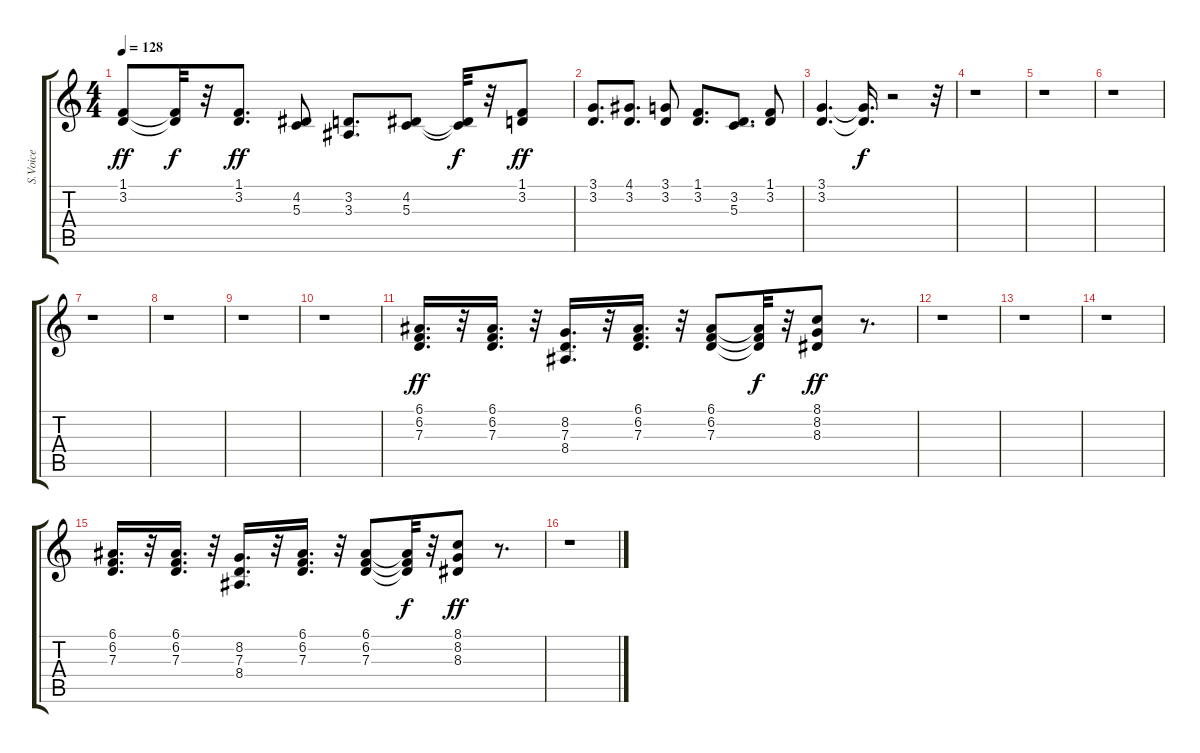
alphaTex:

\track ("S.Voice" "S.Voice") {instrument synthvoice}
\staff {score tabs}
\tuning (E4 B3 G3 D3 A2 E2) {hide}
\ts (4 4)
\tempo 128
\clef g2
\ks c
(1.1 3.2).8{dy ff} (1.1{t} 3.2{t}).32{dy f} r.32 (1.1 3.2).8{d dy ff} (4.2 5.3).8 (3.2 3.3).8{d} (4.2 5.3).8 (4.2{t} 5.3{t}).32{dy f} r.32 (1.1 3.2).8{dy ff} |
(3.1 3.2).8{d} (4.1 3.2).8{d} (3.1 3.2).8 (1.1 3.2).8{d} (3.2 5.3).8{d} (1.1 3.2).8 |
(3.1 3.2).4{d} (3.1{t} 3.2{t}).16{d dy f} r.2 r.32 |
r.1 |
r.1 |
r.1 |
r.1 |
r.1 |
r.1 |
r.1 |
(6.1 6.2 7.3).16{d dy ff} r.32 (6.1 6.2 7.3).16{d} r.32 (8.2 7.3 8.4).16{d} r.32 (6.1 6.2 7.3).16{d} r.32 (6.1 6.2 7.3).8 (6.1{t} 6.2{t} 7.3{t}).32{dy f} r.32 (8.1 8.2 8.3).8{dy ff} r.8{d} |
r.1 |
r.1 |
r.1 |
(6.1 6.2 7.3).16{d} r.32 (6.1 6.2 7.3).16{d} r.32 (8.2 7.3 8.4).16{d} r.32 (6.1 6.2 7.3).16{d} r.32 (6.1 6.2 7.3).8 (6.1{t} 6.2{t} 7.3{t}).32{dy f} r.32 (8.1 8.2 8.3).8{dy ff} r.8{d} |
r.1
